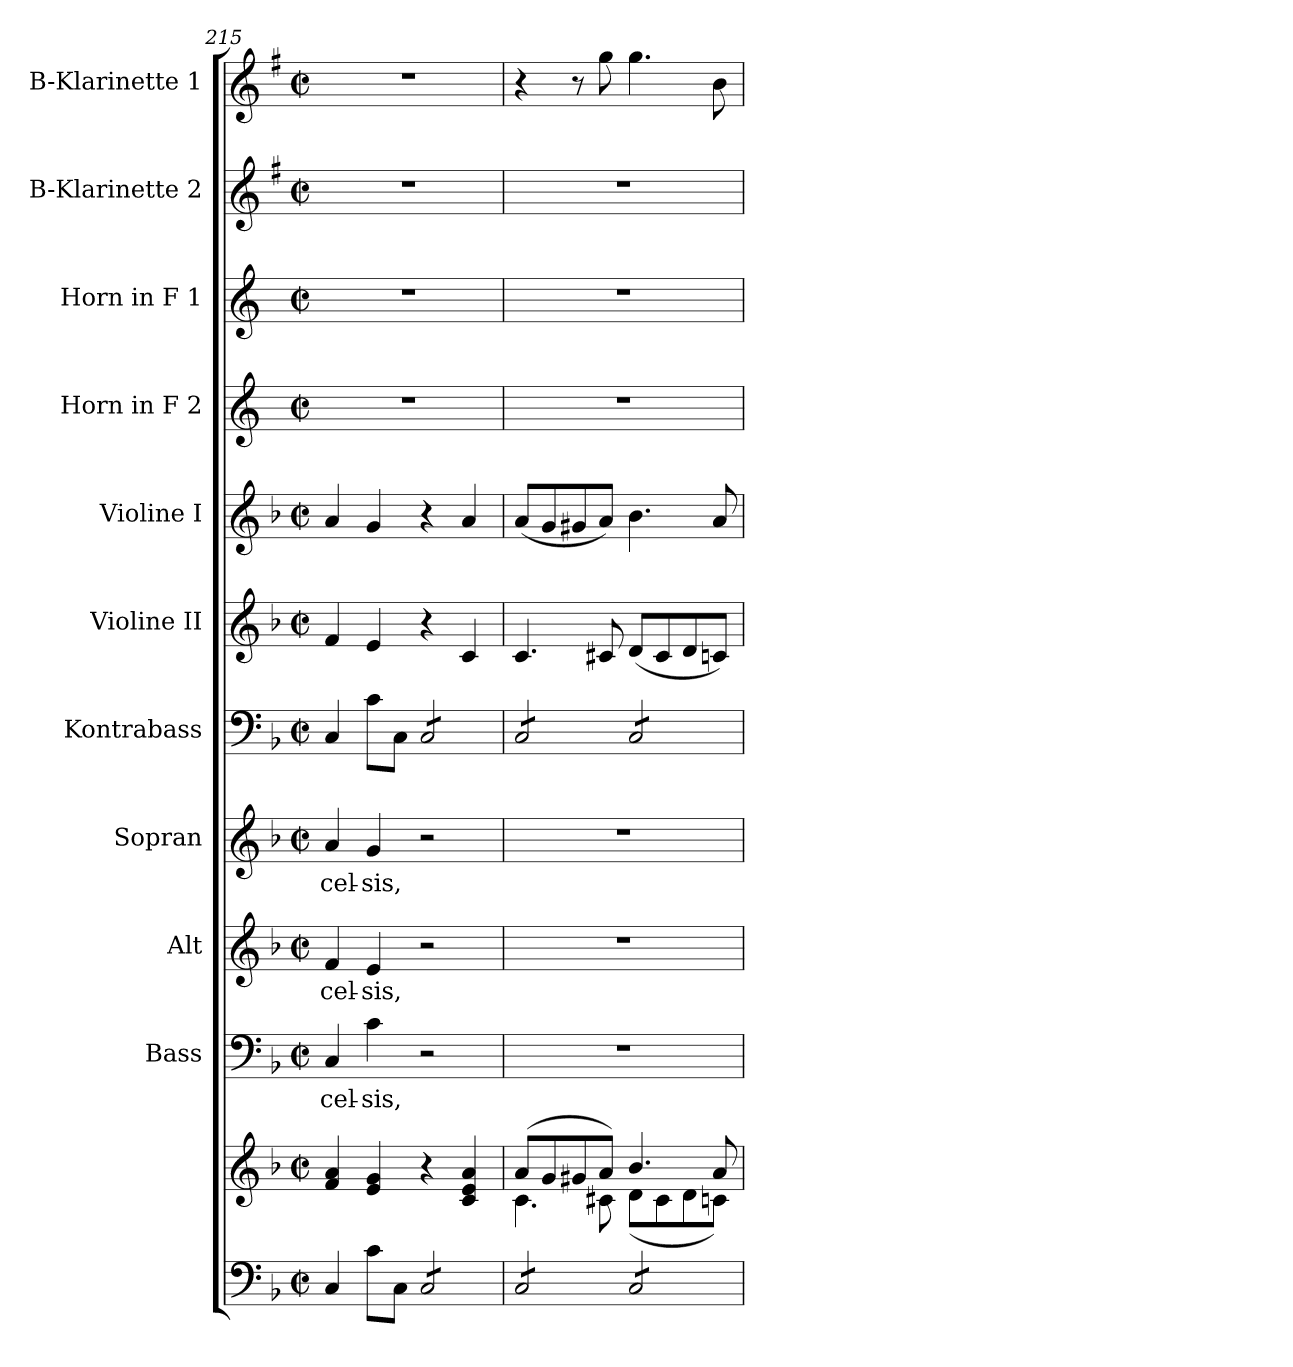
**kern	**kern	**kern	**text	**kern	**text	**kern	**text	**kern	**kern	**kern	**kern	**kern	**kern	**kern
*part11	*part11	*part10	*part10	*part9	*part9	*part8	*part8	*part7	*part6	*part5	*part4	*part3	*part2	*part1
*staff12	*staff11	*staff10	*staff10	*staff9	*staff9	*staff8	*staff8	*staff7	*staff6	*staff5	*staff4	*staff3	*staff2	*staff1
*	*	*I"Bass	*	*I"Alt	*	*I"Sopran	*	*I"Kontrabass	*I"Violine II	*I"Violine I	*I"Horn in F 2	*I"Horn in F 1	*I"B-Klarinette 2	*I"B-Klarinette 1
*	*	*I'B.	*	*I'A.	*	*I'S.	*	*I'Kb.	*I'Vl. II	*I'Vl. I	*	*	*I'B Kl. 2	*I'B Kl. 1
*clefF4	*clefG2	*clefF4	*	*clefG2	*	*clefG2	*	*clefF4	*clefG2	*clefG2	*clefG2	*clefG2	*clefG2	*clefG2
*	*	*	*	*	*	*	*	*ITrd7c12	*	*	*ITrd4c7	*ITrd4c7	*ITrd1c2	*ITrd1c2
*k[b-]	*k[b-]	*k[b-]	*	*k[b-]	*	*k[b-]	*	*k[b-]	*k[b-]	*k[b-]	*k[b-]	*k[b-]	*k[b-]	*k[b-]
*F:	*F:	*F:	*	*F:	*	*F:	*	*F:	*F:	*F:	*F:	*F:	*F:	*F:
*M2/2	*M2/2	*M2/2	*	*M2/2	*	*M2/2	*	*M2/2	*M2/2	*M2/2	*M2/2	*M2/2	*M2/2	*M2/2
*met(c|)	*met(c|)	*met(c|)	*	*met(c|)	*	*met(c|)	*	*met(c|)	*met(c|)	*met(c|)	*met(c|)	*met(c|)	*met(c|)	*met(c|)
=215	=215	=215	=215	=215	=215	=215	=215	=215	=215	=215	=215	=215	=215	=215
!	!	!	!LO:LY:b	!	!LO:LY:b	!	!LO:LY:b	!	!	!	!	!	!	!
4C/	4f/ 4a/	4C/	-cel-	4f/	-cel-	4a/	-cel-	4CC/	4f/	4a/	1r	1r	1r	1r
!	!	!	!LO:LY:b	!	!LO:LY:b	!	!LO:LY:b	!	!	!	!	!	!	!
8c\L	4e/ 4g/	4c\	-sis,	4e/	-sis,	4g/	-sis,	8C\L	4e/	4g/	.	.	.	.
8C\J	.	.	.	.	.	.	.	8CC\J	.	.	.	.	.	.
*tremolo	*	*	*	*	*	*	*	*	*	*	*	*	*	*
*	*	*	*	*	*	*	*	*tremolo	*	*	*	*	*	*
8C/L	4r	2r	.	2r	.	2r	.	8CC/L	4r	4r	.	.	.	.
8C/	.	.	.	.	.	.	.	8CC/	.	.	.	.	.	.
8C/	4c/ 4e/ 4a/	.	.	.	.	.	.	8CC/	4c/	4a/	.	.	.	.
8C/J	.	.	.	.	.	.	.	8CC/J	.	.	.	.	.	.
!!LO:PB:g=z
=216	=216	=216	=216	=216	=216	=216	=216	=216	=216	=216	=216	=216	=216	=216
*	*^	*	*	*	*	*	*	*	*	*	*	*	*	*
8C/L	(>8a/L	4.c\	1r	.	1r	.	1r	.	8CC/L	4.c/	(<8a/L	1r	1r	1r	4r
8C/	8g/	.	.	.	.	.	.	.	8CC/	.	8g/	.	.	.	.
8C/	8g#X/	.	.	.	.	.	.	.	8CC/	.	8g#X/	.	.	.	8r
8C/J	8a/J)	8c#X\	.	.	.	.	.	.	8CC/J	8c#X/	8a/J)	.	.	.	8ff\
8C/L	4.b-/	(<8d\L	.	.	.	.	.	.	8CC/L	(<8d/L	4.b-\	.	.	.	4.ff\
8C/	.	8c#\	.	.	.	.	.	.	8CC/	8c#/	.	.	.	.	.
8C/	.	8d\	.	.	.	.	.	.	8CC/	8d/	.	.	.	.	.
8C/J	8a/	8cn\J)	.	.	.	.	.	.	8CC/J	8cn/J)	8a/	.	.	.	8a\
*	*	*	*	*	*	*	*	*	*Xtremolo	*	*	*	*	*	*
*Xtremolo	*	*	*	*	*	*	*	*	*	*	*	*	*	*	*
*	*v	*v	*	*	*	*	*	*	*	*	*	*	*	*	*
=	=	=	=	=	=	=	=	=	=	=	=	=	=	=
*-	*-	*-	*-	*-	*-	*-	*-	*-	*-	*-	*-	*-	*-	*-
